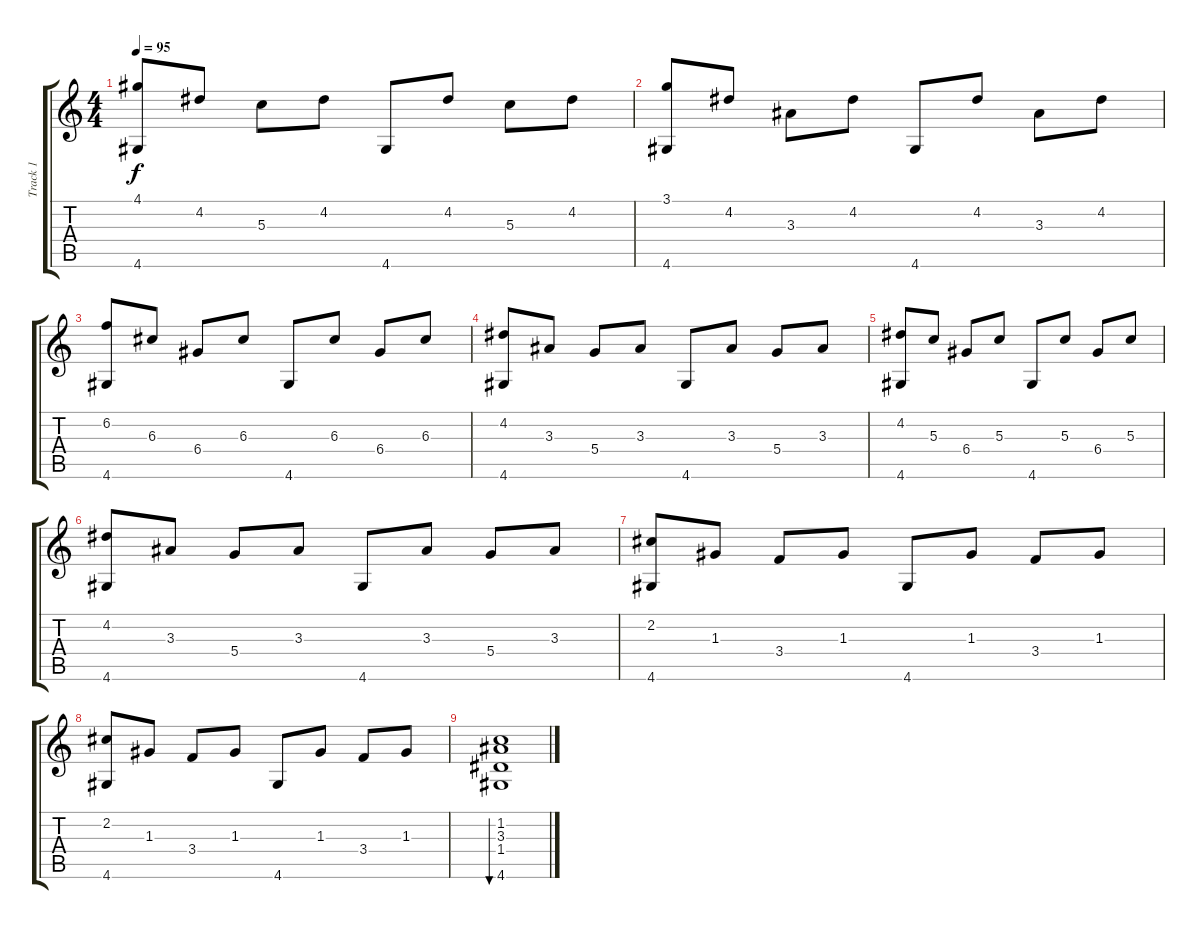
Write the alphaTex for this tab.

\track ("Track 1" "Track 1") {instrument acousticguitarnylon}
\staff {score tabs}
\tuning (E4 B3 G3 D3 A2 E2) {hide}
\ts (4 4)
\tempo 95
\clef g2
\ks c
(4.1 4.6).8{dy f} 4.2.8 5.3.8 4.2.8 4.6.8 4.2.8 5.3.8 4.2.8 |
(3.1 4.6).8 4.2.8 3.3.8 4.2.8 4.6.8 4.2.8 3.3.8 4.2.8 |
(6.2 4.6).8 6.3.8 6.4.8 6.3.8 4.6.8 6.3.8 6.4.8 6.3.8 |
(4.2 4.6).8 3.3.8 5.4.8 3.3.8 4.6.8 3.3.8 5.4.8 3.3.8 |
(4.2 4.6).8 5.3.8 6.4.8 5.3.8 4.6.8 5.3.8 6.4.8 5.3.8 |
(4.2 4.6).8 3.3.8 5.4.8 3.3.8 4.6.8 3.3.8 5.4.8 3.3.8 |
(2.2 4.6).8 1.3.8 3.4.8 1.3.8 4.6.8 1.3.8 3.4.8 1.3.8 |
(2.2 4.6).8 1.3.8 3.4.8 1.3.8 4.6.8 1.3.8 3.4.8 1.3.8 |
(1.2 3.3 1.4 4.6).1{bu 120}
